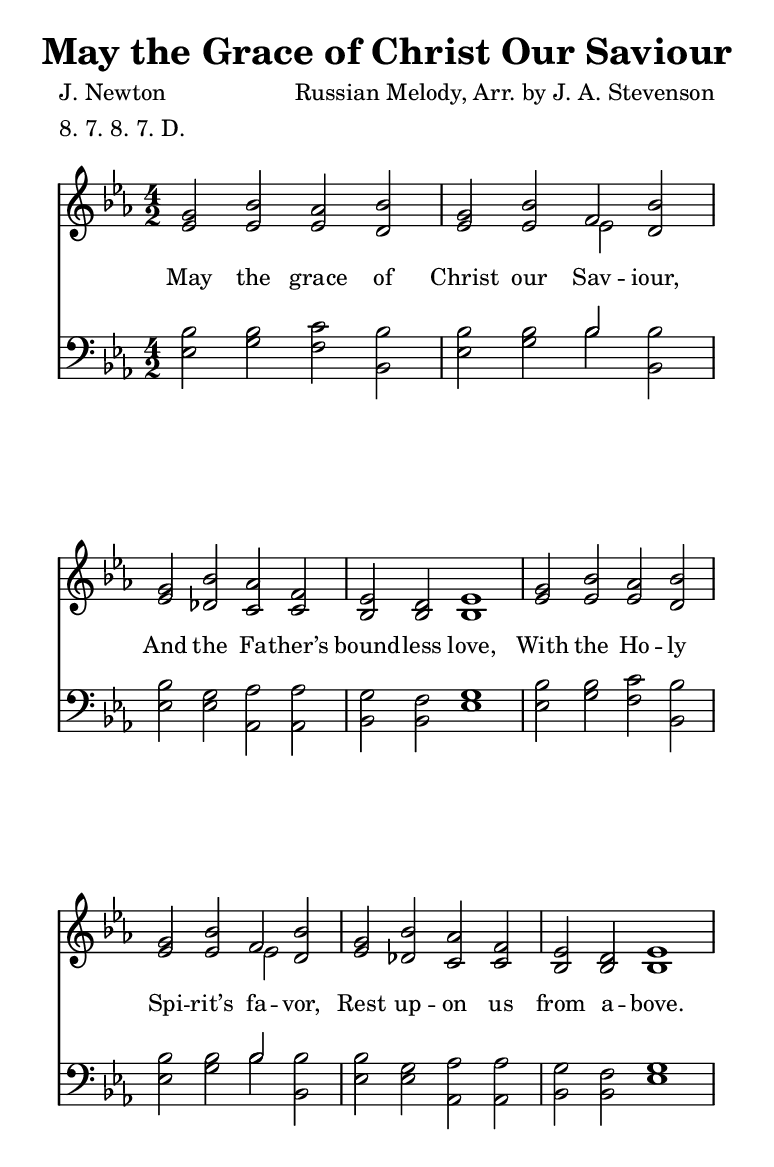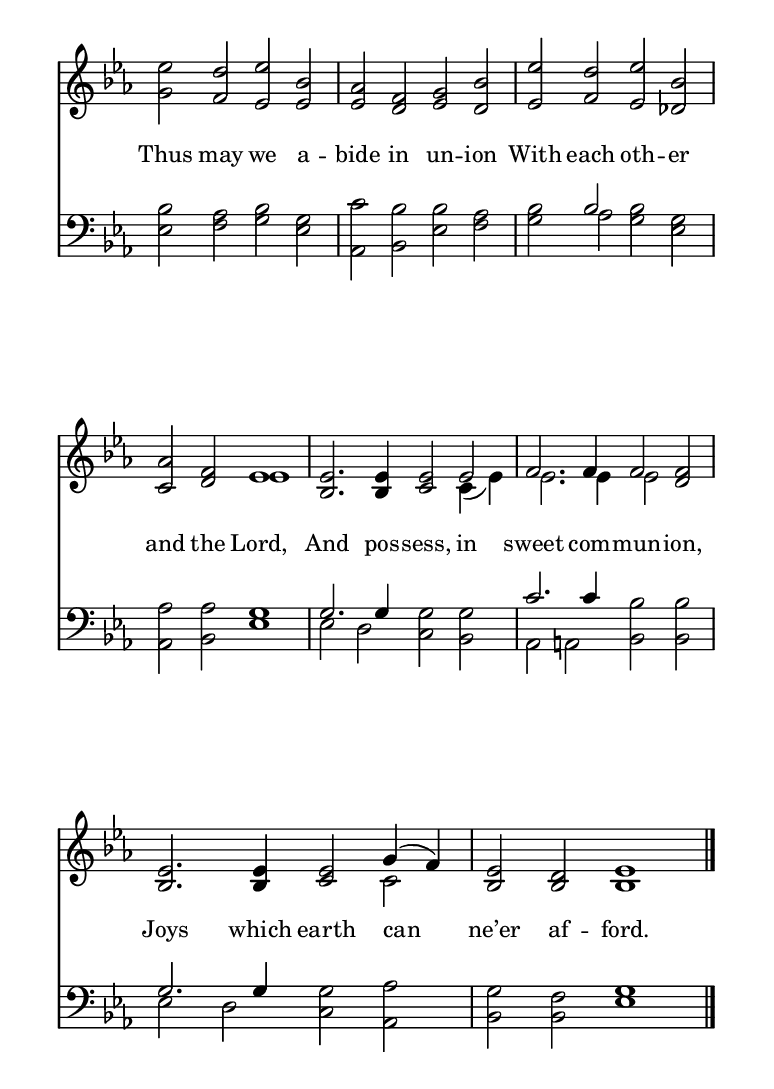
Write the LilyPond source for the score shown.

\include "common/global.ily"
\paper {
  \include "common/paper.ily"
  ragged-last-bottom = ##t
}

\header{
  hymnnumber = "145"
  title = "May the Grace of Christ Our Saviour"
  tunename = "Vesper Hymn"
  meter = "8. 7. 8. 7. D."
  poet = "J. Newton"
  composer = "Russian Melody, Arr. by J. A. Stevenson"
  %copyright = ""
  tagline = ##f
}

% for fermata in MIDI
ta = { \tempo 2=80 }
tb = { \tempo 2=40 }

global = {
  \include "common/overrides.ily"
  \override Staff.TimeSignature.style = #'numbered
  \time 4/2
  \override Score.MetronomeMark.transparent = ##t % hide all fermata changes too
  \ta
  \key ees \major
  \autoBeamOff
}

notesSoprano = {
\global
\relative c'' {

g2 bes aes bes | g bes f bes 
g2 bes aes f | ees d ees1
g2 bes aes bes | g bes f bes 
g2 bes aes f | ees d ees1

ees'2 d ees bes | aes f g bes
ees2 d ees bes | aes f ees1
ees2. ees4 ees2 ees | f2. f4 f2 f
ees2. ees4 ees2 g4( f) | ees2 d ees1

\bar "|."

}
}

notesAlto = {
\global
\relative e' {

ees2 ees ees d | ees ees ees d
ees2 des c c | bes bes bes1
ees2 ees ees d | ees ees ees d
ees2 des c c | bes bes bes1

g'2 f ees ees | ees d ees d
ees2 f ees des | c d ees1
bes2. bes4 c2 c4( ees) | ees2. ees4 ees2 d
bes2. bes4 c2 c | bes bes bes1

}
}

notesTenor = {
\global
\relative a {

bes2 bes c bes | bes bes bes bes
bes2 g aes aes | g f g1
bes2 bes c bes | bes bes bes bes
bes2 g aes aes | g f g1

bes2 aes bes g | c bes bes aes
bes2 bes bes g | aes aes g1
g2. g4 g2 g | c2. c4 bes2 bes
g2. g4 g2 aes | g f g1

}
}

notesBass = {
\global
\relative f {

ees2 g f bes, | ees g bes bes,
ees2 ees aes, aes | bes bes ees1
ees2 g f bes, | ees g bes bes,
ees2 ees aes, aes | bes bes ees1

ees2 f g ees | aes, bes ees f
g2 aes g ees | aes, bes ees1
ees2 d c bes | aes a bes bes
ees d c aes | bes bes ees1


}
}

wordsA = \lyricmode {

May the grace of Christ our Sav -- iour,
And the Fa -- ther’s bound -- less love,
With the Ho -- ly Spi -- rit’s fa -- vor,
Rest up -- on us from a -- bove.
Thus may we a -- bide in un -- ion
With each oth -- er and the Lord,
And pos -- sess, in sweet com -- mun -- ion,
Joys which earth can ne’er af -- ford.

}

\score {
  \context ChoirStaff <<
    \context Staff = upper <<
      \set Staff.autoBeaming = ##f
      \set ChoirStaff.systemStartDelimiter = #'SystemStartBar
      \set ChoirStaff.printPartCombineTexts = ##f
      \partcombine #'(2 . 9) \notesSoprano \notesAlto
      \context NullVoice = sopranos { \voiceOne << \notesSoprano >> }
      \context NullVoice = altos { \voiceTwo << \notesAlto >> }
      \context Lyrics = one   \lyricsto sopranos \wordsA
    >>
    \context Staff = men <<
      \set Staff.autoBeaming = ##f
      \clef bass
      \set ChoirStaff.printPartCombineTexts = ##f
      \partcombine #'(2 . 9) \notesTenor \notesBass
      \context NullVoice = tenors { \voiceOne << \notesTenor >> }
      \context NullVoice = basses { \voiceTwo << \notesBass >> }
    >>
  >>
  \layout {
    \include "common/layout.ily"
  }
  \midi{
    \include "common/midi.ily"
  }
}

\version "2.19.49"  % necessary for upgrading to future LilyPond versions.

% vi:set et ts=2 sw=2 ai nocindent syntax=lilypond:
